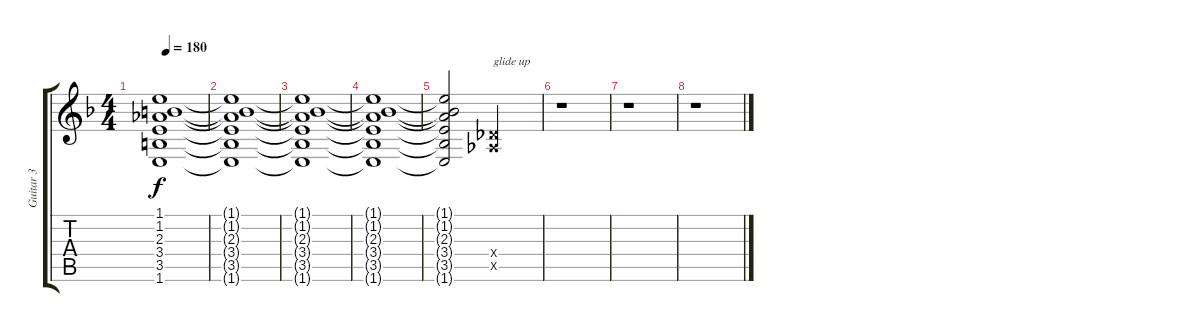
\track ("Guitar 3" "Guitar 3") {instrument distortionguitar}
\staff {score tabs}
\tuning (Eb4 Bb3 Gb3 Db3 Ab2 Eb2) {hide}
\ts (4 4)
\tempo 180
\clef g2
\ks dminor
(1.1{t} 1.2{t} 2.3{t} 3.4{t} 3.5{t} 1.6{t}).1{dy f} |
(1.1{t} 1.2{t} 2.3{t} 3.4{t} 3.5{t} 1.6{t}).1 |
(1.1{t} 1.2{t} 2.3{t} 3.4{t} 3.5{t} 1.6{t}).1 |
(1.1{t} 1.2{t} 2.3{t} 3.4{t} 3.5{t} 1.6{t}).1 |
(1.1{t} 1.2{t} 2.3{t} 3.4{t} 3.5{t} 1.6{t}).2 (0.4{x} 0.5{x}).2{txt "glide up"} |
r.1 |
r.1 |
r.1
